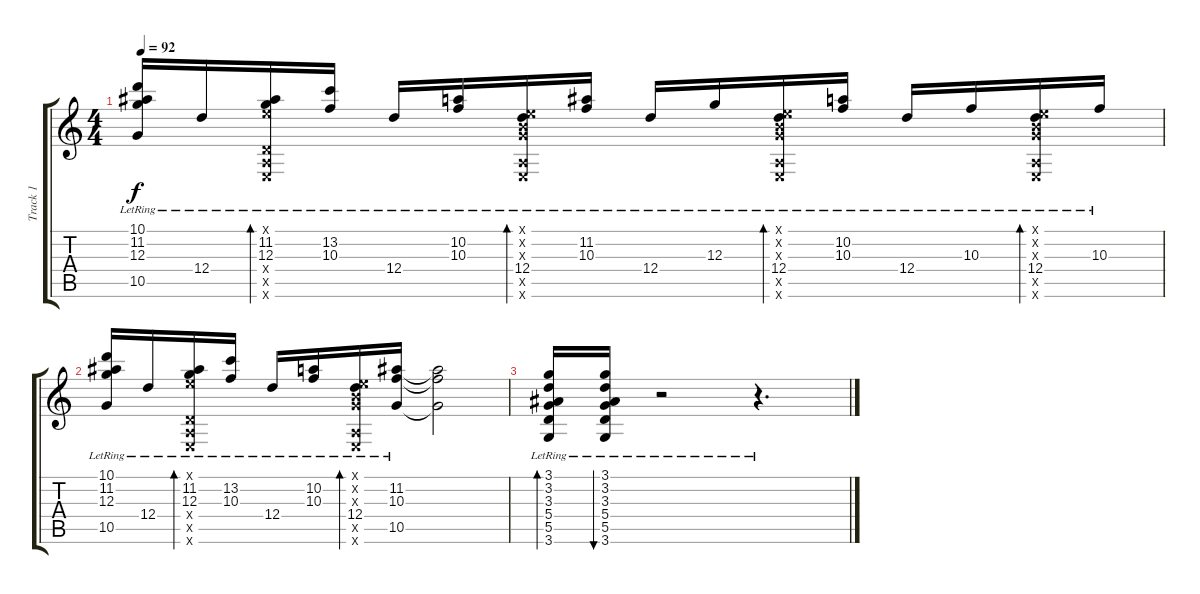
\track ("Track 1" "Track 1") {instrument acousticguitarsteel}
\staff {score tabs}
\tuning (E4 B3 G3 D3 A2 E2) {hide}
\ts (4 4)
\tempo 92
\clef g2
\ks c
(10.1{lr} 11.2{lr} 12.3{lr} 10.5{lr}).16{dy f} 12.4{lr}.16 (0.1{x} 11.2{lr} 12.3{lr} 0.4{x} 0.5{x} 0.6{x}).16{bd 30} (13.2{lr} 10.3{lr}).16 12.4{lr}.16 (10.2{lr} 10.3{lr}).16 (0.1{x} 0.2{x} 0.3{x} 12.4{lr} 0.5{x} 0.6{x}).16{bd 30} (11.2{lr} 10.3{lr}).16 12.4{lr}.16 12.3{lr}.16 (0.1{x} 0.2{x} 0.3{x} 12.4{lr} 0.5{x} 0.6{x}).16{bd 30} (10.2{lr} 10.3{lr}).16 12.4{lr}.16 10.3{lr}.16 (0.1{x} 0.2{x} 0.3{x} 12.4{lr} 0.5{x} 0.6{x}).16{bd 30} 10.3{lr}.16 |
(10.1{lr} 11.2{lr} 12.3{lr} 10.5{lr}).16 12.4{lr}.16 (0.1{x} 11.2{lr} 12.3{lr} 0.4{x} 0.5{x} 0.6{x}).16{bd 30} (13.2{lr} 10.3{lr}).16 12.4{lr}.16 (10.2{lr} 10.3{lr}).16 (0.1{x} 0.2{x} 0.3{x} 12.4{lr} 0.5{x} 0.6{x}).16{bd 30} (11.2{lr} 10.3{lr} 10.5{lr}).16 (11.2{t} 10.3{t} 10.5{t}).2 |
(3.1{lr} 3.2{lr} 3.3{lr} 5.4{lr} 5.5{lr} 3.6{lr}).16{bd 30} (3.1{lr} 3.2{lr} 3.3{lr} 5.4{lr} 5.5{lr} 3.6{lr}).16{bu 30} r.2 r.4{d}
